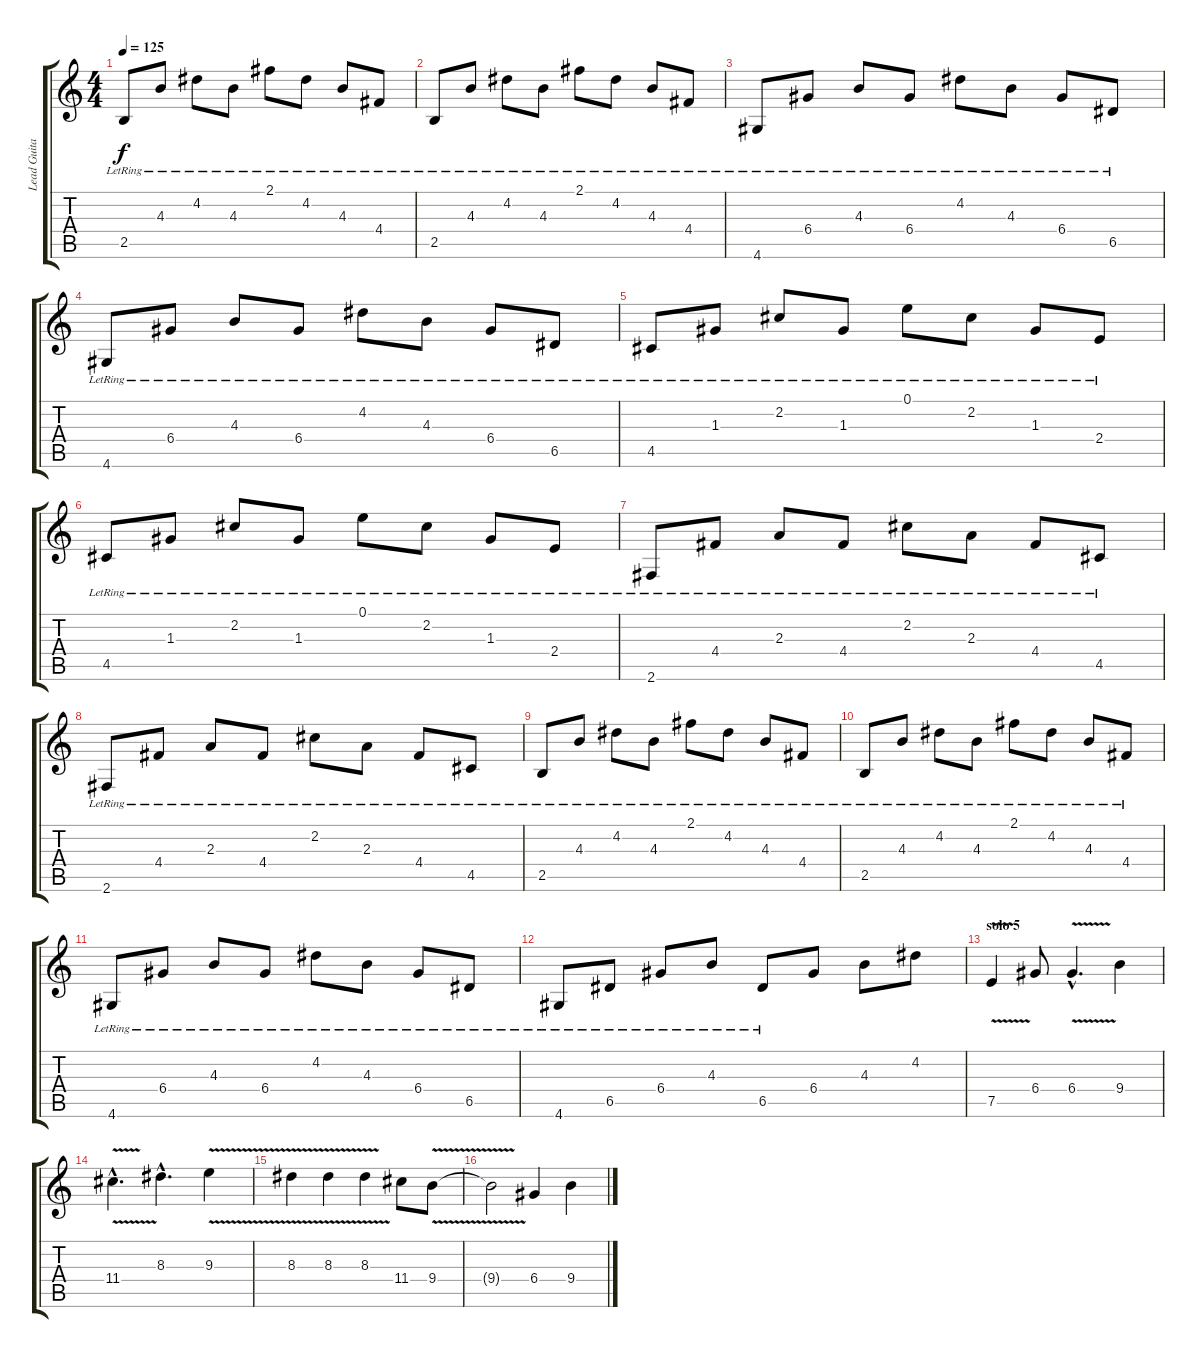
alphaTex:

\track ("Lead Guitar 2" "Lead Guita") {instrument overdrivenguitar}
\staff {score tabs}
\tuning (E4 B3 G3 D3 A2 E2) {hide}
\ts (4 4)
\tempo 125
\clef g2
\ks c
2.5{lr}.8{dy f} 4.3{lr}.8 4.2{lr}.8 4.3{lr}.8 2.1{lr}.8 4.2{lr}.8 4.3{lr}.8 4.4{lr}.8 |
2.5{lr}.8 4.3{lr}.8 4.2{lr}.8 4.3{lr}.8 2.1{lr}.8 4.2{lr}.8 4.3{lr}.8 4.4{lr}.8 |
4.6{lr}.8 6.4{lr}.8 4.3{lr}.8 6.4{lr}.8 4.2{lr}.8 4.3{lr}.8 6.4{lr}.8 6.5{lr}.8 |
4.6{lr}.8 6.4{lr}.8 4.3{lr}.8 6.4{lr}.8 4.2{lr}.8 4.3{lr}.8 6.4{lr}.8 6.5{lr}.8 |
4.5{lr}.8 1.3{lr}.8 2.2{lr}.8 1.3{lr}.8 0.1{lr}.8 2.2{lr}.8 1.3{lr}.8 2.4{lr}.8 |
4.5{lr}.8 1.3{lr}.8 2.2{lr}.8 1.3{lr}.8 0.1{lr}.8 2.2{lr}.8 1.3{lr}.8 2.4{lr}.8 |
2.6{lr}.8 4.4{lr}.8 2.3{lr}.8 4.4{lr}.8 2.2{lr}.8 2.3{lr}.8 4.4{lr}.8 4.5{lr}.8 |
2.6{lr}.8 4.4{lr}.8 2.3{lr}.8 4.4{lr}.8 2.2{lr}.8 2.3{lr}.8 4.4{lr}.8 4.5{lr}.8 |
2.5{lr}.8 4.3{lr}.8 4.2{lr}.8 4.3{lr}.8 2.1{lr}.8 4.2{lr}.8 4.3{lr}.8 4.4{lr}.8 |
2.5{lr}.8 4.3{lr}.8 4.2{lr}.8 4.3{lr}.8 2.1{lr}.8 4.2{lr}.8 4.3{lr}.8 4.4{lr}.8 |
4.6{lr}.8 6.4{lr}.8 4.3{lr}.8 6.4{lr}.8 4.2{lr}.8 4.3{lr}.8 6.4{lr}.8 6.5{lr}.8 |
4.6{lr}.8 6.5{lr}.8 6.4{lr}.8 4.3{lr}.8 6.5{lr}.8 6.4.8 4.3.8 4.2.8 |
\section ("" "solo 5")
7.5{v}.4{volume 16 instrument overdrivenguitar} 6.4.8 6.4{v hac}.4{d} 9.4.4 |
11.4{v hac}.4{d} 8.3{hac}.4{d} 9.3{v}.4 |
8.3{v}.4 8.3{v}.4 8.3{v}.4 11.4.8 9.4{v}.8 |
9.4{t}.2 6.4.4 9.4.4
